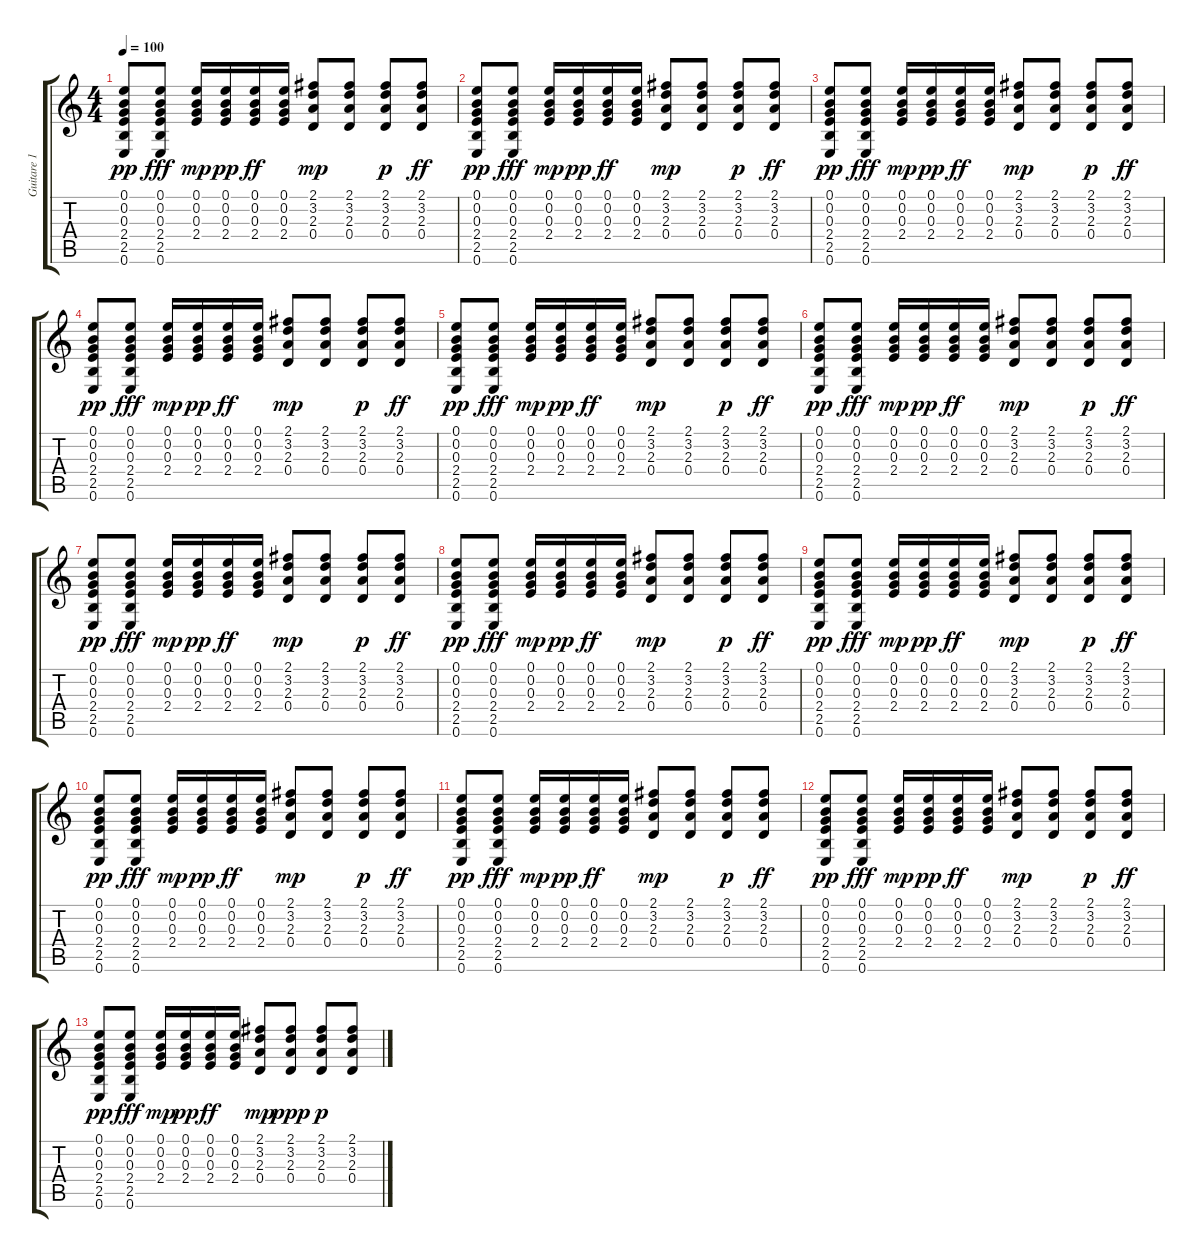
\track ("Guitare 1" "Guitare 1") {instrument acousticguitarsteel}
\staff {score tabs}
\tuning (E4 B3 G3 D3 A2 E2) {hide}
\ts (4 4)
\tempo 100
\clef g2
\ks c
(0.1 0.2 0.3 2.4 2.5 0.6).8{dy pp} (0.1 0.2 0.3 2.4 2.5 0.6).8{dy fff} (0.1 0.2 0.3 2.4).16{dy mp} (0.1 0.2 0.3 2.4).16{dy pp} (0.1 0.2 0.3 2.4).16{dy ff} (0.1 0.2 0.3 2.4).16 (2.1 3.2 2.3 0.4).8{dy mp} (2.1 3.2 2.3 0.4).8 (2.1 3.2 2.3 0.4).8{dy p} (2.1 3.2 2.3 0.4).8{dy ff} |
(0.1 0.2 0.3 2.4 2.5 0.6).8{dy pp} (0.1 0.2 0.3 2.4 2.5 0.6).8{dy fff} (0.1 0.2 0.3 2.4).16{dy mp} (0.1 0.2 0.3 2.4).16{dy pp} (0.1 0.2 0.3 2.4).16{dy ff} (0.1 0.2 0.3 2.4).16 (2.1 3.2 2.3 0.4).8{dy mp} (2.1 3.2 2.3 0.4).8 (2.1 3.2 2.3 0.4).8{dy p} (2.1 3.2 2.3 0.4).8{dy ff} |
(0.1 0.2 0.3 2.4 2.5 0.6).8{dy pp} (0.1 0.2 0.3 2.4 2.5 0.6).8{dy fff} (0.1 0.2 0.3 2.4).16{dy mp} (0.1 0.2 0.3 2.4).16{dy pp} (0.1 0.2 0.3 2.4).16{dy ff} (0.1 0.2 0.3 2.4).16 (2.1 3.2 2.3 0.4).8{dy mp} (2.1 3.2 2.3 0.4).8 (2.1 3.2 2.3 0.4).8{dy p} (2.1 3.2 2.3 0.4).8{dy ff} |
(0.1 0.2 0.3 2.4 2.5 0.6).8{dy pp} (0.1 0.2 0.3 2.4 2.5 0.6).8{dy fff} (0.1 0.2 0.3 2.4).16{dy mp} (0.1 0.2 0.3 2.4).16{dy pp} (0.1 0.2 0.3 2.4).16{dy ff} (0.1 0.2 0.3 2.4).16 (2.1 3.2 2.3 0.4).8{dy mp} (2.1 3.2 2.3 0.4).8 (2.1 3.2 2.3 0.4).8{dy p} (2.1 3.2 2.3 0.4).8{dy ff} |
(0.1 0.2 0.3 2.4 2.5 0.6).8{dy pp} (0.1 0.2 0.3 2.4 2.5 0.6).8{dy fff} (0.1 0.2 0.3 2.4).16{dy mp} (0.1 0.2 0.3 2.4).16{dy pp} (0.1 0.2 0.3 2.4).16{dy ff} (0.1 0.2 0.3 2.4).16 (2.1 3.2 2.3 0.4).8{dy mp} (2.1 3.2 2.3 0.4).8 (2.1 3.2 2.3 0.4).8{dy p} (2.1 3.2 2.3 0.4).8{dy ff} |
(0.1 0.2 0.3 2.4 2.5 0.6).8{dy pp} (0.1 0.2 0.3 2.4 2.5 0.6).8{dy fff} (0.1 0.2 0.3 2.4).16{dy mp} (0.1 0.2 0.3 2.4).16{dy pp} (0.1 0.2 0.3 2.4).16{dy ff} (0.1 0.2 0.3 2.4).16 (2.1 3.2 2.3 0.4).8{dy mp} (2.1 3.2 2.3 0.4).8 (2.1 3.2 2.3 0.4).8{dy p} (2.1 3.2 2.3 0.4).8{dy ff} |
(0.1 0.2 0.3 2.4 2.5 0.6).8{dy pp} (0.1 0.2 0.3 2.4 2.5 0.6).8{dy fff} (0.1 0.2 0.3 2.4).16{dy mp} (0.1 0.2 0.3 2.4).16{dy pp} (0.1 0.2 0.3 2.4).16{dy ff} (0.1 0.2 0.3 2.4).16 (2.1 3.2 2.3 0.4).8{dy mp} (2.1 3.2 2.3 0.4).8 (2.1 3.2 2.3 0.4).8{dy p} (2.1 3.2 2.3 0.4).8{dy ff} |
(0.1 0.2 0.3 2.4 2.5 0.6).8{dy pp} (0.1 0.2 0.3 2.4 2.5 0.6).8{dy fff} (0.1 0.2 0.3 2.4).16{dy mp} (0.1 0.2 0.3 2.4).16{dy pp} (0.1 0.2 0.3 2.4).16{dy ff} (0.1 0.2 0.3 2.4).16 (2.1 3.2 2.3 0.4).8{dy mp} (2.1 3.2 2.3 0.4).8 (2.1 3.2 2.3 0.4).8{dy p} (2.1 3.2 2.3 0.4).8{dy ff} |
(0.1 0.2 0.3 2.4 2.5 0.6).8{dy pp} (0.1 0.2 0.3 2.4 2.5 0.6).8{dy fff} (0.1 0.2 0.3 2.4).16{dy mp} (0.1 0.2 0.3 2.4).16{dy pp} (0.1 0.2 0.3 2.4).16{dy ff} (0.1 0.2 0.3 2.4).16 (2.1 3.2 2.3 0.4).8{dy mp} (2.1 3.2 2.3 0.4).8 (2.1 3.2 2.3 0.4).8{dy p} (2.1 3.2 2.3 0.4).8{dy ff} |
(0.1 0.2 0.3 2.4 2.5 0.6).8{dy pp} (0.1 0.2 0.3 2.4 2.5 0.6).8{dy fff} (0.1 0.2 0.3 2.4).16{dy mp} (0.1 0.2 0.3 2.4).16{dy pp} (0.1 0.2 0.3 2.4).16{dy ff} (0.1 0.2 0.3 2.4).16 (2.1 3.2 2.3 0.4).8{dy mp} (2.1 3.2 2.3 0.4).8 (2.1 3.2 2.3 0.4).8{dy p} (2.1 3.2 2.3 0.4).8{dy ff} |
(0.1 0.2 0.3 2.4 2.5 0.6).8{dy pp} (0.1 0.2 0.3 2.4 2.5 0.6).8{dy fff} (0.1 0.2 0.3 2.4).16{dy mp} (0.1 0.2 0.3 2.4).16{dy pp} (0.1 0.2 0.3 2.4).16{dy ff} (0.1 0.2 0.3 2.4).16 (2.1 3.2 2.3 0.4).8{dy mp} (2.1 3.2 2.3 0.4).8 (2.1 3.2 2.3 0.4).8{dy p} (2.1 3.2 2.3 0.4).8{dy ff} |
(0.1 0.2 0.3 2.4 2.5 0.6).8{dy pp} (0.1 0.2 0.3 2.4 2.5 0.6).8{dy fff} (0.1 0.2 0.3 2.4).16{dy mp} (0.1 0.2 0.3 2.4).16{dy pp} (0.1 0.2 0.3 2.4).16{dy ff} (0.1 0.2 0.3 2.4).16 (2.1 3.2 2.3 0.4).8{dy mp volume 0} (2.1 3.2 2.3 0.4).8 (2.1 3.2 2.3 0.4).8{dy p} (2.1 3.2 2.3 0.4).8{dy ff} |
(0.1 0.2 0.3 2.4 2.5 0.6).8{dy pp} (0.1 0.2 0.3 2.4 2.5 0.6).8{dy fff} (0.1 0.2 0.3 2.4).16{dy mp} (0.1 0.2 0.3 2.4).16{dy pp} (0.1 0.2 0.3 2.4).16{dy ff} (0.1 0.2 0.3 2.4).16 (2.1 3.2 2.3 0.4).8{dy mp} (2.1 3.2 2.3 0.4).8{dy ppp} (2.1 3.2 2.3 0.4).8{dy p} (2.1 3.2 2.3 0.4).8
